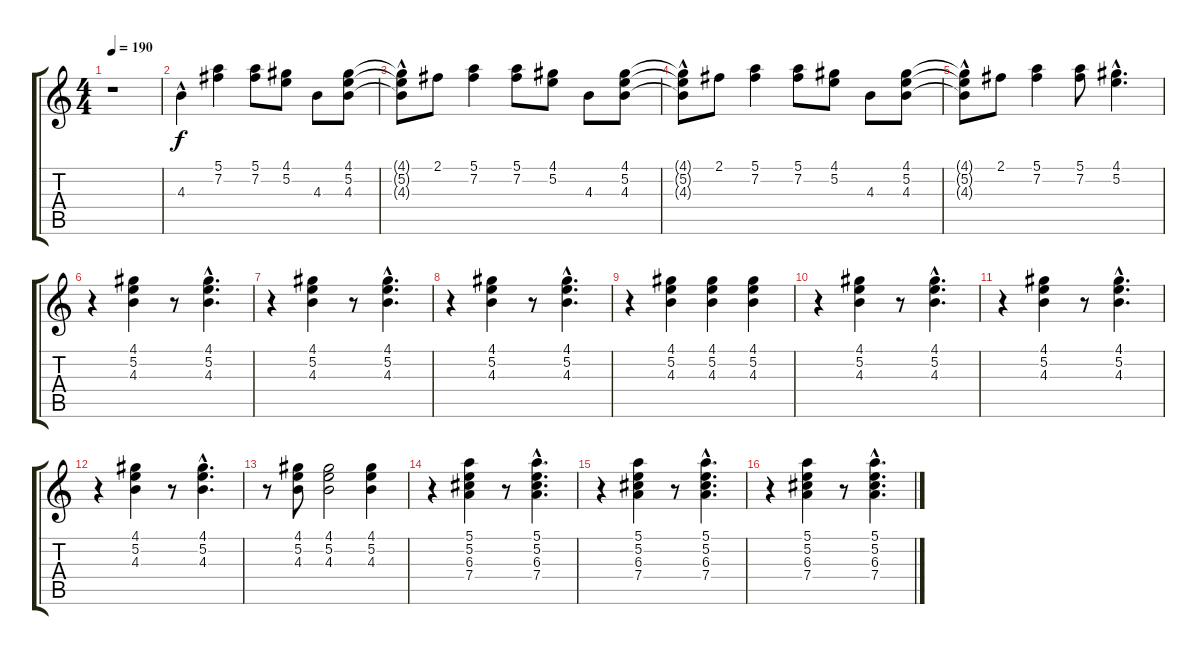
\track "" {instrument electricguitarclean}
\staff {score tabs}
\tuning (E4 B3 G3 D3 A2 E2) {hide}
\ts (4 4)
\tempo 190
\clef g2
\ks c
r.1{dy f instrument electricguitarclean} |
4.3{hac}.4 (5.1 7.2).4 (5.1 7.2).8 (4.1 5.2).8 4.3.8 (4.1 5.2 4.3).8 |
(4.1{t} 5.2{t} 4.3{hac t}).8 2.1.8 (5.1 7.2).4 (5.1 7.2).8 (4.1 5.2).8 4.3.8 (4.1 5.2 4.3).8 |
(4.1{t} 5.2{t} 4.3{hac t}).8 2.1.8 (5.1 7.2).4 (5.1 7.2).8 (4.1 5.2).8 4.3.8 (4.1 5.2 4.3).8 |
(4.1{t} 5.2{t} 4.3{hac t}).8 2.1.8 (5.1 7.2).4 (5.1 7.2).8 (4.1{hac} 5.2{hac}).4{d} |
r.4 (4.1 5.2 4.3).4 r.8 (4.1{hac} 5.2{hac} 4.3{hac}).4{d} |
r.4 (4.1 5.2 4.3).4 r.8 (4.1{hac} 5.2{hac} 4.3{hac}).4{d} |
r.4 (4.1 5.2 4.3).4 r.8 (4.1{hac} 5.2{hac} 4.3{hac}).4{d} |
r.4 (4.1 5.2 4.3).4 (4.1 5.2 4.3).4 (4.1 5.2 4.3).4 |
r.4 (4.1 5.2 4.3).4 r.8 (4.1{hac} 5.2{hac} 4.3{hac}).4{d} |
r.4 (4.1 5.2 4.3).4 r.8 (4.1{hac} 5.2{hac} 4.3{hac}).4{d} |
r.4 (4.1 5.2 4.3).4 r.8 (4.1{hac} 5.2{hac} 4.3{hac}).4{d} |
r.8 (4.1 5.2 4.3).8 (4.1 5.2 4.3).2 (4.1 5.2 4.3).4 |
r.4 (5.1 5.2 6.3 7.4).4 r.8 (5.1{hac} 5.2{hac} 6.3{hac} 7.4{hac}).4{d} |
r.4 (5.1 5.2 6.3 7.4).4 r.8 (5.1{hac} 5.2{hac} 6.3{hac} 7.4{hac}).4{d} |
r.4 (5.1 5.2 6.3 7.4).4 r.8 (5.1{hac} 5.2{hac} 6.3{hac} 7.4{hac}).4{d}
